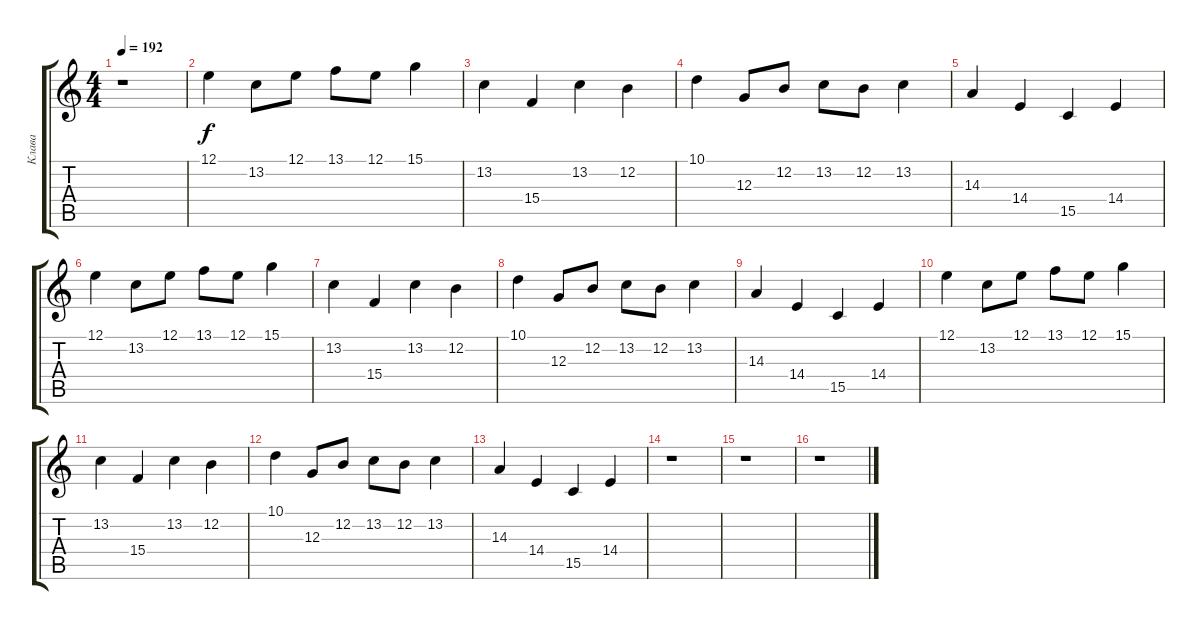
\track ("Клава" "Клава") {instrument fx4atmosphere}
\staff {score tabs}
\tuning (E4 B3 G3 D3 A2 E2) {hide}
\ts (4 4)
\tempo 192
\clef g2
\ks c
r.1{dy f} |
12.1.4 13.2.8 12.1.8 13.1.8 12.1.8 15.1.4 |
13.2.4 15.4.4 13.2.4 12.2.4 |
10.1.4 12.3.8 12.2.8 13.2.8 12.2.8 13.2.4 |
14.3.4 14.4.4 15.5.4 14.4.4 |
12.1.4 13.2.8 12.1.8 13.1.8 12.1.8 15.1.4 |
13.2.4 15.4.4 13.2.4 12.2.4 |
10.1.4 12.3.8 12.2.8 13.2.8 12.2.8 13.2.4 |
14.3.4 14.4.4 15.5.4 14.4.4 |
12.1.4 13.2.8 12.1.8 13.1.8 12.1.8 15.1.4 |
13.2.4 15.4.4 13.2.4 12.2.4 |
10.1.4 12.3.8 12.2.8 13.2.8 12.2.8 13.2.4 |
14.3.4 14.4.4 15.5.4 14.4.4 |
r.1 |
r.1 |
r.1
